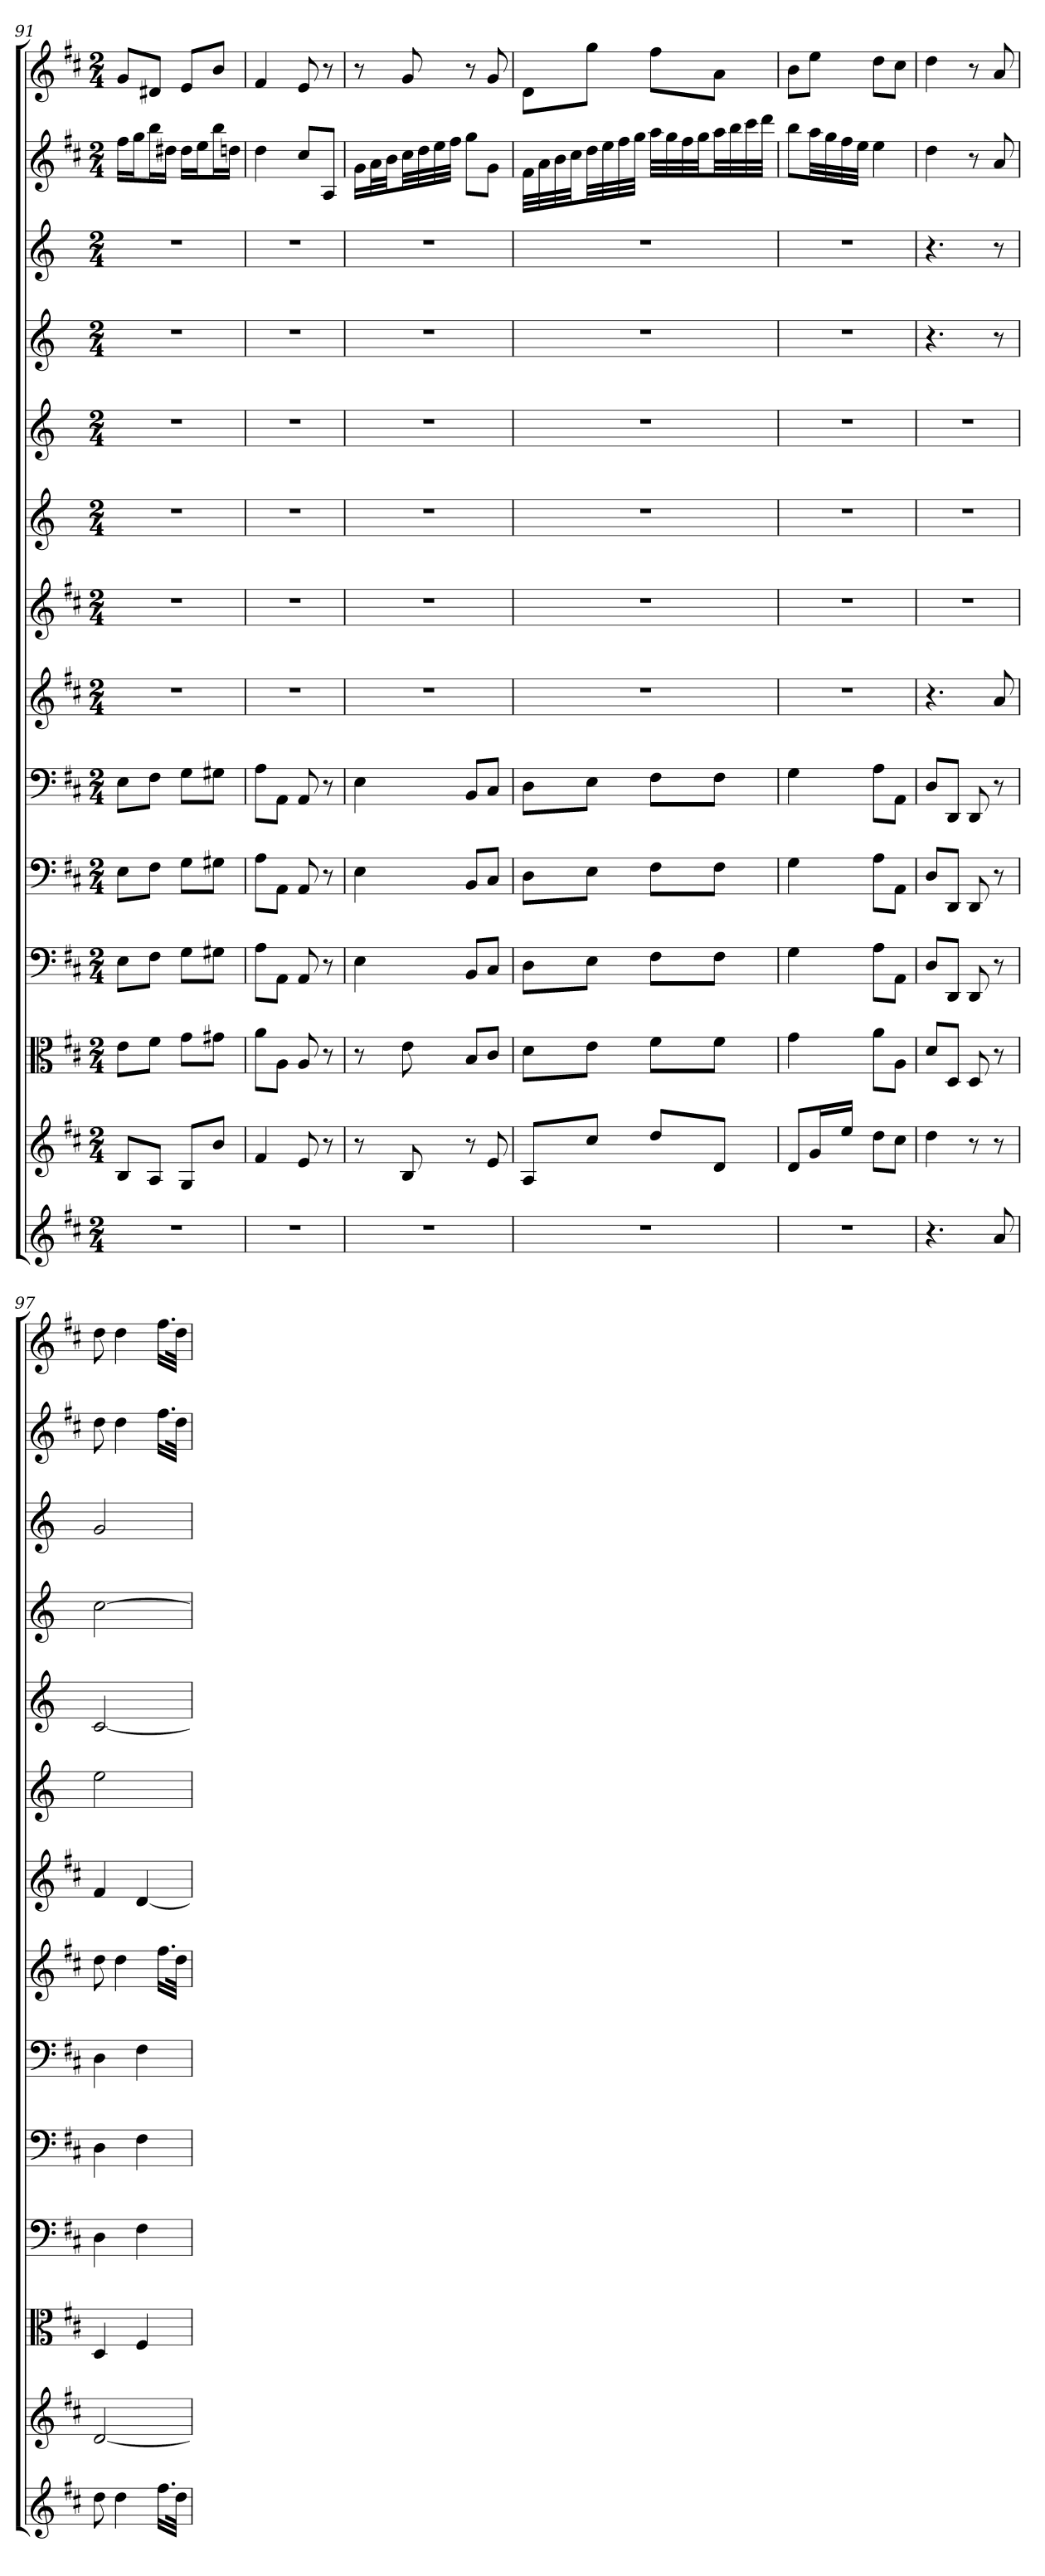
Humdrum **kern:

**kern	**kern	**kern	**kern	**kern	**kern	**kern	**kern	**kern	**kern	**kern	**kern	**kern	**kern
*part14	*part13	*part12	*part11	*part10	*part9	*part8	*part7	*part6	*part5	*part4	*part3	*part2	*part1
*staff14	*staff13	*staff12	*staff11	*staff10	*staff9	*staff8	*staff7	*staff6	*staff5	*staff4	*staff3	*staff2	*staff1
*	*	*clefC3	*clefF4	*clefF4	*clefF4	*	*	*	*	*	*	*	*
*k[f#c#]	*k[f#c#]	*k[f#c#]	*k[f#c#]	*k[f#c#]	*k[f#c#]	*k[f#c#]	*k[f#c#]	*k[]	*k[]	*k[]	*k[]	*k[f#c#]	*k[f#c#]
*D:	*D:	*D:	*D:	*D:	*D:	*D:	*D:	*	*	*	*	*D:	*D:
*M2/4	*M2/4	*M2/4	*M2/4	*M2/4	*M2/4	*M2/4	*M2/4	*M2/4	*M2/4	*M2/4	*M2/4	*M2/4	*M2/4
=91	=91	=91	=91	=91	=91	=91	=91	=91	=91	=91	=91	=91	=91
2r	8BL	8e\L	8E\L	8E\L	8E\L	2r	2r	2r	2r	2r	2r	16ff#LL	8gL
.	.	.	.	.	.	.	.	.	.	.	.	16ggJ	.
.	8AJ	8f#\J	8F#\J	8F#\J	8F#\J	.	.	.	.	.	.	16bbL	8d#XJ
.	.	.	.	.	.	.	.	.	.	.	.	16dd#XJJ	.
.	8GL	8g\L	8G\L	8G\L	8G\L	.	.	.	.	.	.	16dd#LL	8eL
.	.	.	.	.	.	.	.	.	.	.	.	16eeJ	.
.	8bJ	8g#X\J	8G#X\J	8G#X\J	8G#X\J	.	.	.	.	.	.	16bbL	8bJ
.	.	.	.	.	.	.	.	.	.	.	.	16ddnJJ	.
=92	=92	=92	=92	=92	=92	=92	=92	=92	=92	=92	=92	=92	=92
2r	4f#	8a\L	8A\L	8A\L	8A\L	2r	2r	2r	2r	2r	2r	4dd	4f#
.	.	8A\J	8AA\J	8AA\J	8AA\J	.	.	.	.	.	.	.	.
.	8e	8A	8AA	8AA	8AA	.	.	.	.	.	.	8cc#L	8e
.	8r	8r	8r	8r	8r	.	.	.	.	.	.	8AJ	8r
=93	=93	=93	=93	=93	=93	=93	=93	=93	=93	=93	=93	=93	=93
2r	8r	8r	4E	4E	4E	2r	2r	2r	2r	2r	2r	16gLL	8r
.	.	.	.	.	.	.	.	.	.	.	.	32aL	.
.	.	.	.	.	.	.	.	.	.	.	.	32bJJ	.
.	8B	8e	.	.	.	.	.	.	.	.	.	32cc#LL	8g
.	.	.	.	.	.	.	.	.	.	.	.	32dd	.
.	.	.	.	.	.	.	.	.	.	.	.	32ee	.
.	.	.	.	.	.	.	.	.	.	.	.	32ff#JJJ	.
.	8r	8B/L	8BB/L	8BB/L	8BB/L	.	.	.	.	.	.	8ggL	8r
.	8e	8c#/J	8C#/J	8C#/J	8C#/J	.	.	.	.	.	.	8gJ	8g
=94	=94	=94	=94	=94	=94	=94	=94	=94	=94	=94	=94	=94	=94
2r	8AL	8d\L	8D\L	8D\L	8D\L	2r	2r	2r	2r	2r	2r	32f#LLL	8dL
.	.	.	.	.	.	.	.	.	.	.	.	32a	.
.	.	.	.	.	.	.	.	.	.	.	.	32b	.
.	.	.	.	.	.	.	.	.	.	.	.	32cc#JJ	.
.	8cc#J	8e\J	8E\J	8E\J	8E\J	.	.	.	.	.	.	32ddLL	8ggJ
.	.	.	.	.	.	.	.	.	.	.	.	32ee	.
.	.	.	.	.	.	.	.	.	.	.	.	32ff#	.
.	.	.	.	.	.	.	.	.	.	.	.	32ggJJJ	.
.	8ddL	8f#\L	8F#\L	8F#\L	8F#\L	.	.	.	.	.	.	32aaLLL	8ff#L
.	.	.	.	.	.	.	.	.	.	.	.	32gg	.
.	.	.	.	.	.	.	.	.	.	.	.	32ff#	.
.	.	.	.	.	.	.	.	.	.	.	.	32ggJJ	.
.	8dJ	8f#\J	8F#\J	8F#\J	8F#\J	.	.	.	.	.	.	32aaLL	8aJ
.	.	.	.	.	.	.	.	.	.	.	.	32bb	.
.	.	.	.	.	.	.	.	.	.	.	.	32ccc#	.
.	.	.	.	.	.	.	.	.	.	.	.	32dddJJJ	.
=95	=95	=95	=95	=95	=95	=95	=95	=95	=95	=95	=95	=95	=95
2r	8dL	4g	4G	4G	4G	2r	2r	2r	2r	2r	2r	8bbL	8bL
.	16gL	.	.	.	.	.	.	.	.	.	.	32aaLL	8eeJ
.	.	.	.	.	.	.	.	.	.	.	.	32gg	.
.	16eeJJ	.	.	.	.	.	.	.	.	.	.	32ff#	.
.	.	.	.	.	.	.	.	.	.	.	.	32eeJJJ	.
.	8ddL	8a\L	8A\L	8A\L	8A\L	.	.	.	.	.	.	4ee	8ddL
.	8cc#J	8A\J	8AA\J	8AA\J	8AA\J	.	.	.	.	.	.	.	8cc#J
=96	=96	=96	=96	=96	=96	=96	=96	=96	=96	=96	=96	=96	=96
4.r	4dd	8d/L	8D/L	8D/L	8D/L	4.r	2r	2r	2r	4.r	4.r	4dd	4dd
.	.	8D/J	8DD/J	8DD/J	8DD/J	.	.	.	.	.	.	.	.
.	8r	8D	8DD	8DD	8DD	.	.	.	.	.	.	8r	8r
8a	8r	8r	8r	8r	8r	8a	.	.	.	8r	8r	8a	8a
=97	=97	=97	=97	=97	=97	=97	=97	=97	=97	=97	=97	=97	=97
8dd	[2d	4D	4D	4D	4D	8dd	4f#	2ee	[2c	[2cc	2g	8dd	8dd
4dd	.	.	.	.	.	4dd	.	.	.	.	.	4dd	4dd
.	.	4F#	4F#	4F#	4F#	.	[4d	.	.	.	.	.	.
16.ff#LL	.	.	.	.	.	16.ff#LL	.	.	.	.	.	16.ff#LL	16.ff#LL
32ddJJk	.	.	.	.	.	32ddJJk	.	.	.	.	.	32ddJJk	32ddJJk
=	=	=	=	=	=	=	=	=	=	=	=	=	=
*-	*-	*-	*-	*-	*-	*-	*-	*-	*-	*-	*-	*-	*-
